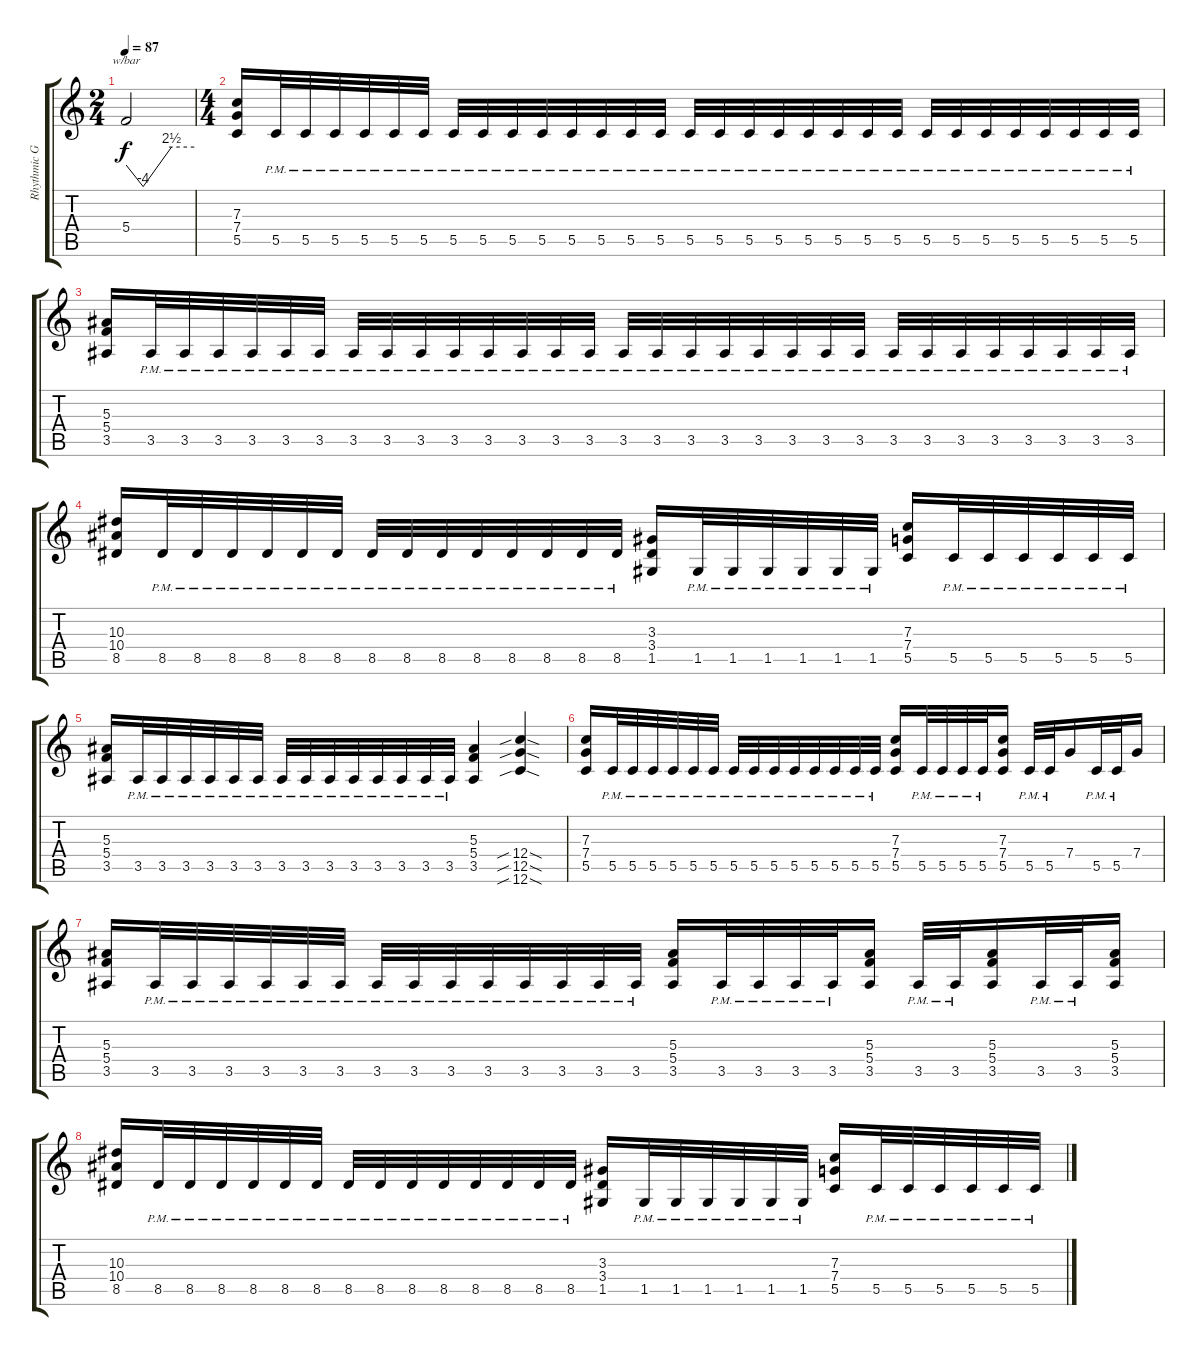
\track ("Rhythmic Guitar" "Rhythmic G") {instrument distortionguitar}
\staff {score tabs}
\tuning (D4 A3 F3 C3 G2 C2) {hide}
\ts (2 4)
\tempo 87
\clef g2
\ks c
5.4.2{tbe (custom default 0 0 15 -16 40 10 60 10) dy f} |
\ts (4 4)
(7.3 7.4 5.5).16 5.5{pm}.32 5.5{pm}.32 5.5{pm}.32 5.5{pm}.32 5.5{pm}.32 5.5{pm}.32 5.5{pm}.32 5.5{pm}.32 5.5{pm}.32 5.5{pm}.32 5.5{pm}.32 5.5{pm}.32 5.5{pm}.32 5.5{pm}.32 5.5{pm}.32 5.5{pm}.32 5.5{pm}.32 5.5{pm}.32 5.5{pm}.32 5.5{pm}.32 5.5{pm}.32 5.5{pm}.32 5.5{pm}.32 5.5{pm}.32 5.5{pm}.32 5.5{pm}.32 5.5{pm}.32 5.5{pm}.32 5.5{pm}.32 5.5{pm}.32 |
(5.3 5.4 3.5).16 3.5{pm}.32 3.5{pm}.32 3.5{pm}.32 3.5{pm}.32 3.5{pm}.32 3.5{pm}.32 3.5{pm}.32 3.5{pm}.32 3.5{pm}.32 3.5{pm}.32 3.5{pm}.32 3.5{pm}.32 3.5{pm}.32 3.5{pm}.32 3.5{pm}.32 3.5{pm}.32 3.5{pm}.32 3.5{pm}.32 3.5{pm}.32 3.5{pm}.32 3.5{pm}.32 3.5{pm}.32 3.5{pm}.32 3.5{pm}.32 3.5{pm}.32 3.5{pm}.32 3.5{pm}.32 3.5{pm}.32 3.5{pm}.32 3.5{pm}.32 |
(10.3 10.4 8.5).16 8.5{pm}.32 8.5{pm}.32 8.5{pm}.32 8.5{pm}.32 8.5{pm}.32 8.5{pm}.32 8.5{pm}.32 8.5{pm}.32 8.5{pm}.32 8.5{pm}.32 8.5{pm}.32 8.5{pm}.32 8.5{pm}.32 8.5{pm}.32 (3.3 3.4 1.5).16 1.5{pm}.32 1.5{pm}.32 1.5{pm}.32 1.5{pm}.32 1.5{pm}.32 1.5{pm}.32 (7.3 7.4 5.5).16 5.5{pm}.32 5.5{pm}.32 5.5{pm}.32 5.5{pm}.32 5.5{pm}.32 5.5{pm}.32 |
(5.3 5.4 3.5).16 3.5{pm}.32 3.5{pm}.32 3.5{pm}.32 3.5{pm}.32 3.5{pm}.32 3.5{pm}.32 3.5{pm}.32 3.5{pm}.32 3.5{pm}.32 3.5{pm}.32 3.5{pm}.32 3.5{pm}.32 3.5{pm}.32 3.5{pm}.32 (5.3 5.4 3.5).4 (12.4{sib sod} 12.5{sib sod} 12.6{sib sod}).4 |
(7.3 7.4 5.5).16 5.5{pm}.32 5.5{pm}.32 5.5{pm}.32 5.5{pm}.32 5.5{pm}.32 5.5{pm}.32 5.5{pm}.32 5.5{pm}.32 5.5{pm}.32 5.5{pm}.32 5.5{pm}.32 5.5{pm}.32 5.5{pm}.32 5.5{pm}.32 (7.3 7.4 5.5).16 5.5{pm}.32 5.5{pm}.32 5.5{pm}.32 5.5{pm}.32 (7.3 7.4 5.5).16 5.5{pm}.32 5.5{pm}.32 7.4.16 5.5{pm}.32 5.5{pm}.32 7.4.16 |
(5.3 5.4 3.5).16 3.5{pm}.32 3.5{pm}.32 3.5{pm}.32 3.5{pm}.32 3.5{pm}.32 3.5{pm}.32 3.5{pm}.32 3.5{pm}.32 3.5{pm}.32 3.5{pm}.32 3.5{pm}.32 3.5{pm}.32 3.5{pm}.32 3.5{pm}.32 (5.3 5.4 3.5).16 3.5{pm}.32 3.5{pm}.32 3.5{pm}.32 3.5{pm}.32 (5.3 5.4 3.5).16 3.5{pm}.32 3.5{pm}.32 (5.3 5.4 3.5).16 3.5{pm}.32 3.5{pm}.32 (5.3 5.4 3.5).16 |
(10.3 10.4 8.5).16 8.5{pm}.32 8.5{pm}.32 8.5{pm}.32 8.5{pm}.32 8.5{pm}.32 8.5{pm}.32 8.5{pm}.32 8.5{pm}.32 8.5{pm}.32 8.5{pm}.32 8.5{pm}.32 8.5{pm}.32 8.5{pm}.32 8.5{pm}.32 (3.3 3.4 1.5).16 1.5{pm}.32 1.5{pm}.32 1.5{pm}.32 1.5{pm}.32 1.5{pm}.32 1.5{pm}.32 (7.3 7.4 5.5).16 5.5{pm}.32 5.5{pm}.32 5.5{pm}.32 5.5{pm}.32 5.5{pm}.32 5.5{pm}.32
